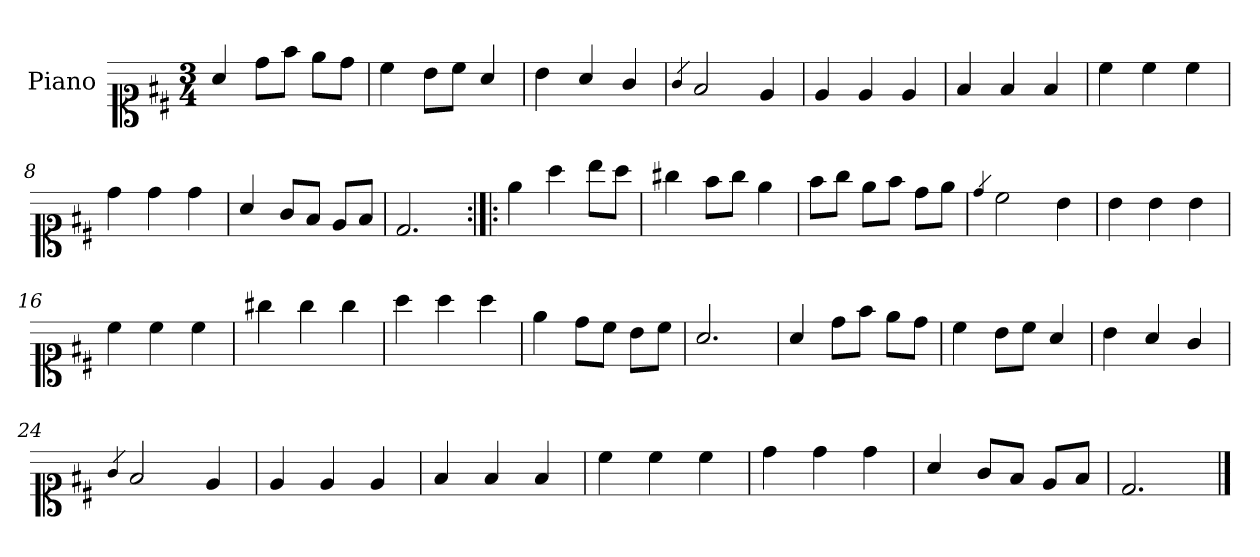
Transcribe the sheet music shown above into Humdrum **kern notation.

**kern
*part1
*staff1
*I"Piano
*I'Pno.
*clefC1
*k[f#c#]
*M3/4
=1
4a/
8dd\L
8ff#\J
8ee\L
8dd\J
=2
4cc#\
8b\L
8cc#\J
4a/
=3
4b\
4a/
4g/
=4
4qg/
2f#/
4e/
=5
4e/
4e/
4e/
=6
4f#/
4f#/
4f#/
=7
4cc#\
4cc#\
4cc#\
=8
4dd\
4dd\
4dd\
=9
4a/
8g/L
8f#/J
8e/L
8f#/J
=10
2.d/
=11:|!|:
4ee\
4aa\
8bb\L
8aa\J
!!LO:LB:g=z
=12
4gg#X\
8ff#\L
8gg#\J
4ee\
=13
8ff#\L
8gg\J
8ee\L
8ff#\J
8dd\L
8ee\J
=14
4qdd/
2cc#\
4b\
=15
4b\
4b\
4b\
=16
4cc#\
4cc#\
4cc#\
=17
4gg#X\
4gg#\
4gg#\
=18
4aa\
4aa\
4aa\
=19
4ee\
8dd\L
8cc#\J
8b\L
8cc#\J
=20
2.a/
=21
4a/
8dd\L
8ff#\J
8ee\L
8dd\J
!!LO:LB:g=z
=22
4cc#\
8b\L
8cc#\J
4a/
=23
4b\
4a/
4g/
=24
4qg/
2f#/
4e/
=25
4e/
4e/
4e/
=26
4f#/
4f#/
4f#/
=27
4cc#\
4cc#\
4cc#\
=28
4dd\
4dd\
4dd\
=29
4a/
8g/L
8f#/J
8e/L
8f#/J
=30
2.d/
==
*-
